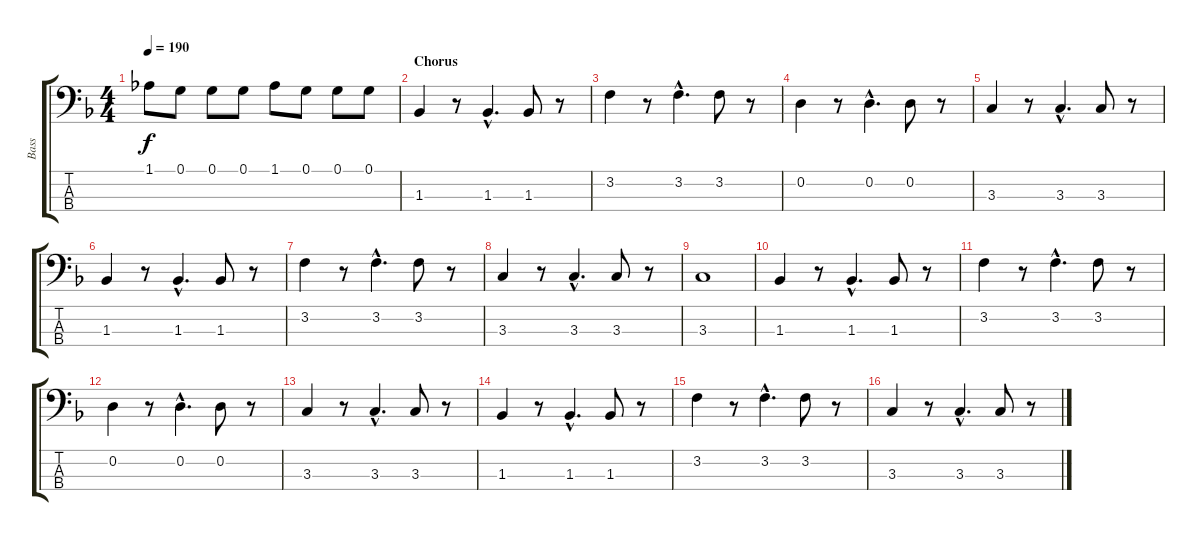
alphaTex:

\track ("Bass" "Bass") {instrument electricbassfinger}
\staff {score tabs}
\tuning (G2 D2 A1 E1) {hide}
\ts (4 4)
\tempo 190
\clef f4
\ks f
1.1.8{dy f} 0.1.8 0.1.8 0.1.8 1.1.8 0.1.8 0.1.8 0.1.8 |
\section ("" "Chorus")
1.3.4 r.8 1.3{hac}.4{d} 1.3.8 r.8 |
3.2.4 r.8 3.2{hac}.4{d} 3.2.8 r.8 |
0.2.4 r.8 0.2{hac}.4{d} 0.2.8 r.8 |
3.3.4 r.8 3.3{hac}.4{d} 3.3.8 r.8 |
1.3.4 r.8 1.3{hac}.4{d} 1.3.8 r.8 |
3.2.4 r.8 3.2{hac}.4{d} 3.2.8 r.8 |
3.3.4 r.8 3.3{hac}.4{d} 3.3.8 r.8 |
3.3.1 |
1.3.4 r.8 1.3{hac}.4{d} 1.3.8 r.8 |
3.2.4 r.8 3.2{hac}.4{d} 3.2.8 r.8 |
0.2.4 r.8 0.2{hac}.4{d} 0.2.8 r.8 |
3.3.4 r.8 3.3{hac}.4{d} 3.3.8 r.8 |
1.3.4 r.8 1.3{hac}.4{d} 1.3.8 r.8 |
3.2.4 r.8 3.2{hac}.4{d} 3.2.8 r.8 |
3.3.4 r.8 3.3{hac}.4{d} 3.3.8 r.8
